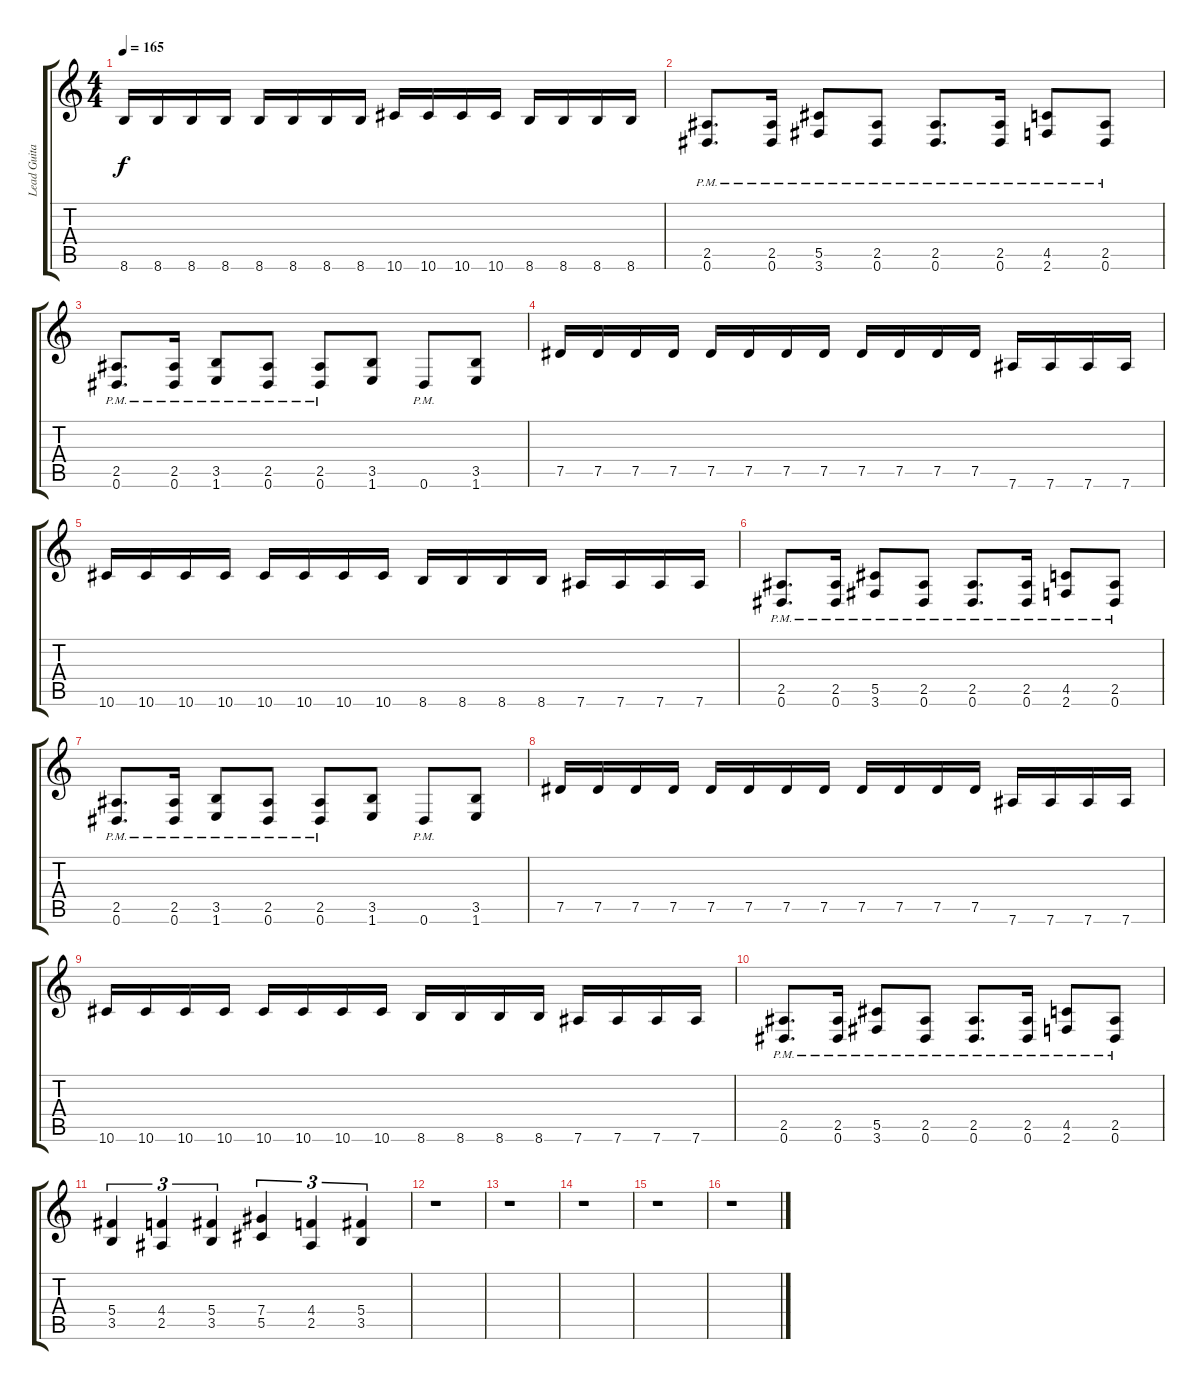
\track ("Lead Guitar (Overdrive)" "Lead Guita") {instrument overdrivenguitar}
\staff {score tabs}
\tuning (Eb4 Bb3 Gb3 Db3 Ab2 Eb2) {hide}
\ts (4 4)
\tempo 165
\clef g2
\ks c
8.6.16{dy f} 8.6.16 8.6.16 8.6.16 8.6.16 8.6.16 8.6.16 8.6.16 10.6.16 10.6.16 10.6.16 10.6.16 8.6.16 8.6.16 8.6.16 8.6.16 |
(2.5{pm} 0.6{pm}).8{d} (2.5{pm} 0.6{pm}).16 (5.5{pm} 3.6{pm}).8 (2.5{pm} 0.6{pm}).8 (2.5{pm} 0.6{pm}).8{d} (2.5{pm} 0.6{pm}).16 (4.5{pm} 2.6{pm}).8 (2.5{pm} 0.6{pm}).8 |
(2.5{pm} 0.6{pm}).8{d} (2.5{pm} 0.6{pm}).16 (3.5{pm} 1.6{pm}).8 (2.5{pm} 0.6{pm}).8 (2.5{pm} 0.6{pm}).8 (3.5 1.6).8 0.6{pm}.8 (3.5 1.6).8 |
7.5.16 7.5.16 7.5.16 7.5.16 7.5.16 7.5.16 7.5.16 7.5.16 7.5.16 7.5.16 7.5.16 7.5.16 7.6.16 7.6.16 7.6.16 7.6.16 |
10.6.16 10.6.16 10.6.16 10.6.16 10.6.16 10.6.16 10.6.16 10.6.16 8.6.16 8.6.16 8.6.16 8.6.16 7.6.16 7.6.16 7.6.16 7.6.16 |
(2.5{pm} 0.6{pm}).8{d} (2.5{pm} 0.6{pm}).16 (5.5{pm} 3.6{pm}).8 (2.5{pm} 0.6{pm}).8 (2.5{pm} 0.6{pm}).8{d} (2.5{pm} 0.6{pm}).16 (4.5{pm} 2.6{pm}).8 (2.5{pm} 0.6{pm}).8 |
(2.5{pm} 0.6{pm}).8{d} (2.5{pm} 0.6{pm}).16 (3.5{pm} 1.6{pm}).8 (2.5{pm} 0.6{pm}).8 (2.5{pm} 0.6{pm}).8 (3.5 1.6).8 0.6{pm}.8 (3.5 1.6).8 |
7.5.16 7.5.16 7.5.16 7.5.16 7.5.16 7.5.16 7.5.16 7.5.16 7.5.16 7.5.16 7.5.16 7.5.16 7.6.16 7.6.16 7.6.16 7.6.16 |
10.6.16 10.6.16 10.6.16 10.6.16 10.6.16 10.6.16 10.6.16 10.6.16 8.6.16 8.6.16 8.6.16 8.6.16 7.6.16 7.6.16 7.6.16 7.6.16 |
(2.5{pm} 0.6{pm}).8{d} (2.5{pm} 0.6{pm}).16 (5.5{pm} 3.6{pm}).8 (2.5{pm} 0.6{pm}).8 (2.5{pm} 0.6{pm}).8{d} (2.5{pm} 0.6{pm}).16 (4.5{pm} 2.6{pm}).8 (2.5{pm} 0.6{pm}).8 |
(5.4 3.5).4{tu (3 2)} (4.4 2.5).4{tu (3 2)} (5.4 3.5).4{tu (3 2)} (7.4 5.5).4{tu (3 2)} (4.4 2.5).4{tu (3 2)} (5.4 3.5).4{tu (3 2)} |
r.1 |
r.1 |
r.1 |
r.1 |
r.1
